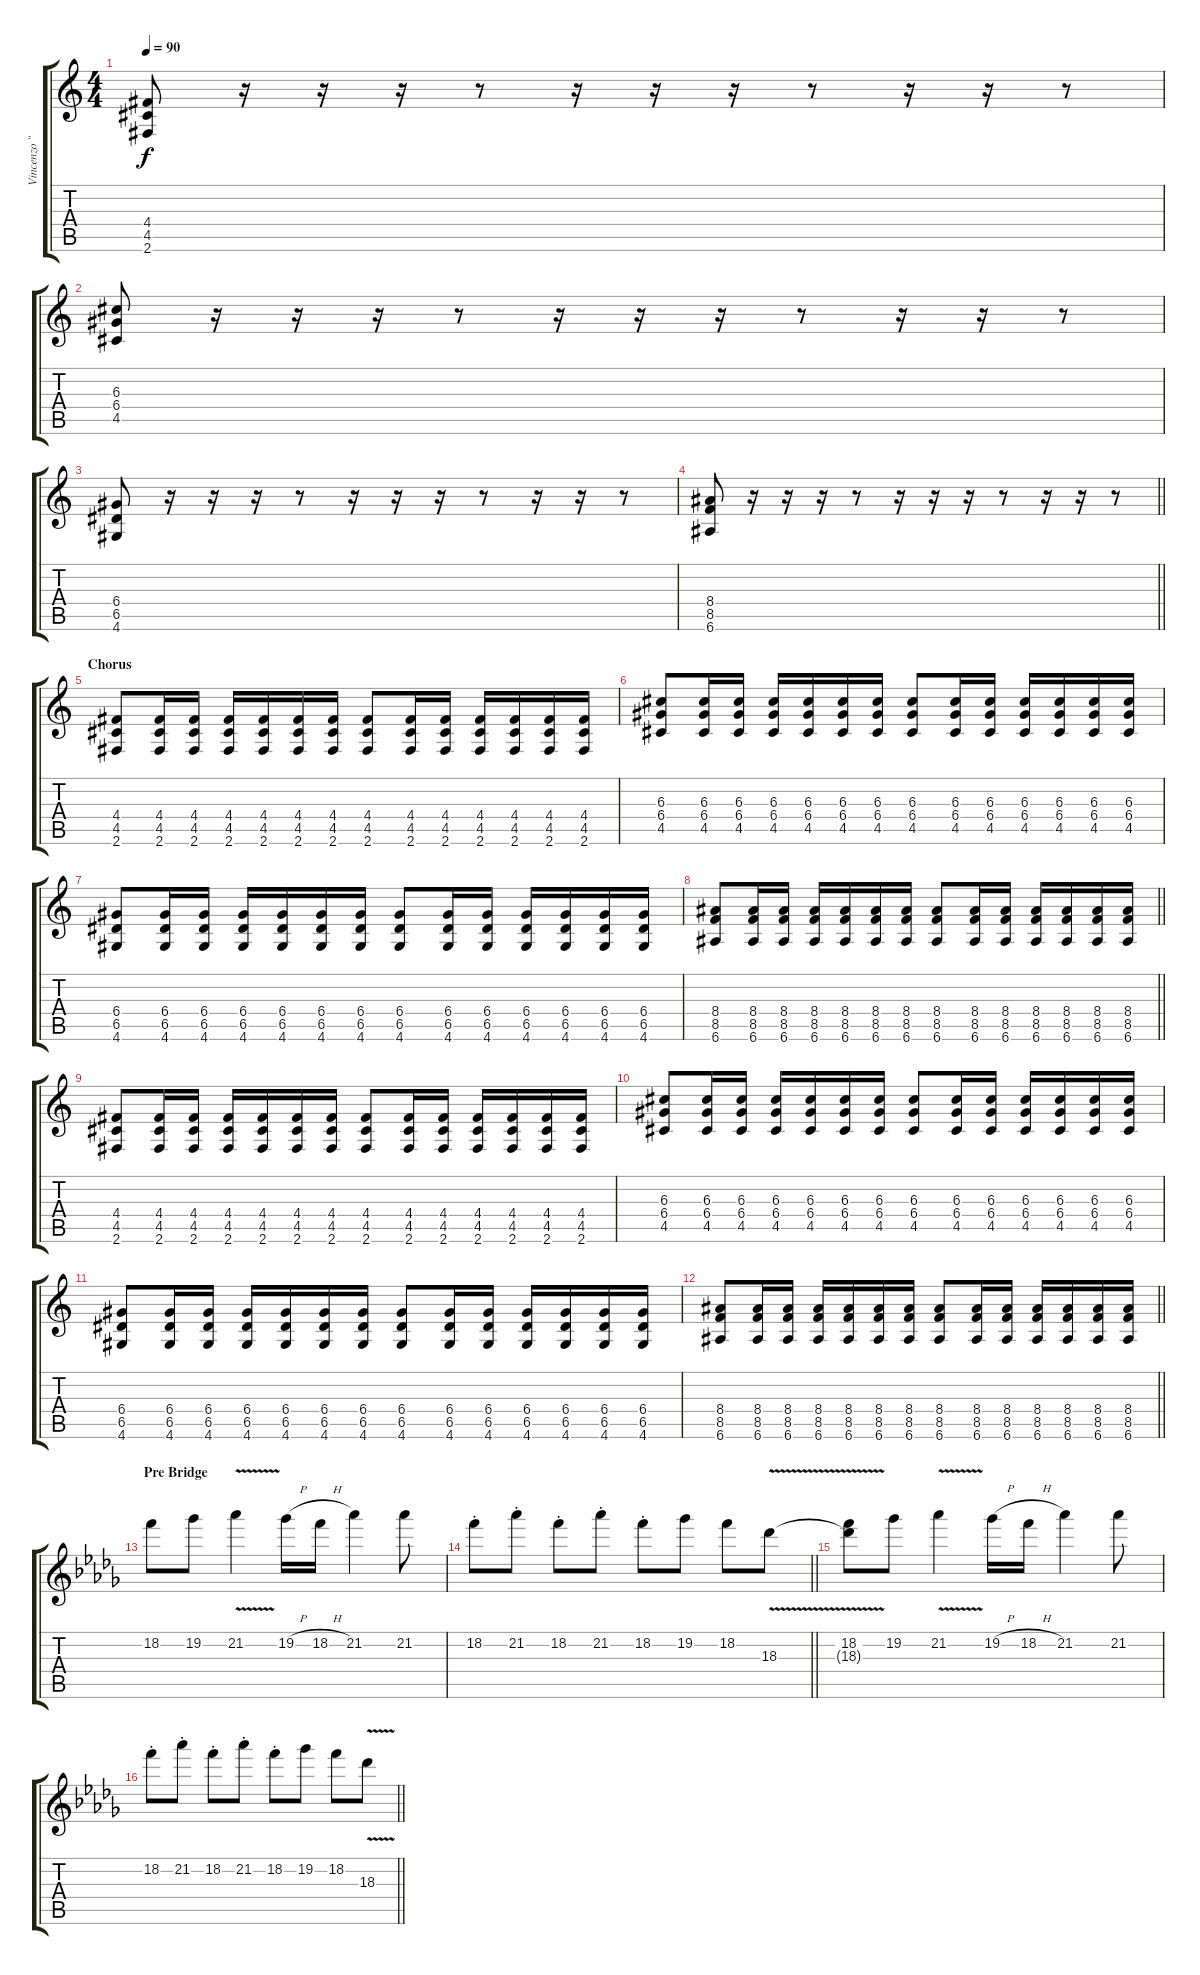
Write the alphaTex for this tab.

\track ("Vincenzo \"Vinx\" Cristi (Guitar I)" "Vincenzo \"") {instrument overdrivenguitar}
\staff {score tabs}
\tuning (E4 B3 G3 D3 A2 E2) {hide}
\ts (4 4)
\tempo 90
\clef g2
\ks c
(4.4 4.5 2.6).8{dy f} r.16 r.16 r.16 r.8 r.16 r.16 r.16 r.8 r.16 r.16 r.8 |
(6.3 6.4 4.5).8 r.16 r.16 r.16 r.8 r.16 r.16 r.16 r.8 r.16 r.16 r.8 |
(6.4 6.5 4.6).8 r.16 r.16 r.16 r.8 r.16 r.16 r.16 r.8 r.16 r.16 r.8 |
\barLineRight lightlight
(8.4 8.5 6.6).8 r.16 r.16 r.16 r.8 r.16 r.16 r.16 r.8 r.16 r.16 r.8 |
\section ("" "Chorus")
(4.4 4.5 2.6).8 (4.4 4.5 2.6).16 (4.4 4.5 2.6).16 (4.4 4.5 2.6).16 (4.4 4.5 2.6).16 (4.4 4.5 2.6).16 (4.4 4.5 2.6).16 (4.4 4.5 2.6).8 (4.4 4.5 2.6).16 (4.4 4.5 2.6).16 (4.4 4.5 2.6).16 (4.4 4.5 2.6).16 (4.4 4.5 2.6).16 (4.4 4.5 2.6).16 |
(6.3 6.4 4.5).8 (6.3 6.4 4.5).16 (6.3 6.4 4.5).16 (6.3 6.4 4.5).16 (6.3 6.4 4.5).16 (6.3 6.4 4.5).16 (6.3 6.4 4.5).16 (6.3 6.4 4.5).8 (6.3 6.4 4.5).16 (6.3 6.4 4.5).16 (6.3 6.4 4.5).16 (6.3 6.4 4.5).16 (6.3 6.4 4.5).16 (6.3 6.4 4.5).16 |
(6.4 6.5 4.6).8 (6.4 6.5 4.6).16 (6.4 6.5 4.6).16 (6.4 6.5 4.6).16 (6.4 6.5 4.6).16 (6.4 6.5 4.6).16 (6.4 6.5 4.6).16 (6.4 6.5 4.6).8 (6.4 6.5 4.6).16 (6.4 6.5 4.6).16 (6.4 6.5 4.6).16 (6.4 6.5 4.6).16 (6.4 6.5 4.6).16 (6.4 6.5 4.6).16 |
\barLineRight lightlight
(8.4 8.5 6.6).8 (8.4 8.5 6.6).16 (8.4 8.5 6.6).16 (8.4 8.5 6.6).16 (8.4 8.5 6.6).16 (8.4 8.5 6.6).16 (8.4 8.5 6.6).16 (8.4 8.5 6.6).8 (8.4 8.5 6.6).16 (8.4 8.5 6.6).16 (8.4 8.5 6.6).16 (8.4 8.5 6.6).16 (8.4 8.5 6.6).16 (8.4 8.5 6.6).16 |
(4.4 4.5 2.6).8 (4.4 4.5 2.6).16 (4.4 4.5 2.6).16 (4.4 4.5 2.6).16 (4.4 4.5 2.6).16 (4.4 4.5 2.6).16 (4.4 4.5 2.6).16 (4.4 4.5 2.6).8 (4.4 4.5 2.6).16 (4.4 4.5 2.6).16 (4.4 4.5 2.6).16 (4.4 4.5 2.6).16 (4.4 4.5 2.6).16 (4.4 4.5 2.6).16 |
(6.3 6.4 4.5).8 (6.3 6.4 4.5).16 (6.3 6.4 4.5).16 (6.3 6.4 4.5).16 (6.3 6.4 4.5).16 (6.3 6.4 4.5).16 (6.3 6.4 4.5).16 (6.3 6.4 4.5).8 (6.3 6.4 4.5).16 (6.3 6.4 4.5).16 (6.3 6.4 4.5).16 (6.3 6.4 4.5).16 (6.3 6.4 4.5).16 (6.3 6.4 4.5).16 |
(6.4 6.5 4.6).8 (6.4 6.5 4.6).16 (6.4 6.5 4.6).16 (6.4 6.5 4.6).16 (6.4 6.5 4.6).16 (6.4 6.5 4.6).16 (6.4 6.5 4.6).16 (6.4 6.5 4.6).8 (6.4 6.5 4.6).16 (6.4 6.5 4.6).16 (6.4 6.5 4.6).16 (6.4 6.5 4.6).16 (6.4 6.5 4.6).16 (6.4 6.5 4.6).16 |
\barLineRight lightlight
(8.4 8.5 6.6).8 (8.4 8.5 6.6).16 (8.4 8.5 6.6).16 (8.4 8.5 6.6).16 (8.4 8.5 6.6).16 (8.4 8.5 6.6).16 (8.4 8.5 6.6).16 (8.4 8.5 6.6).8 (8.4 8.5 6.6).16 (8.4 8.5 6.6).16 (8.4 8.5 6.6).16 (8.4 8.5 6.6).16 (8.4 8.5 6.6).16 (8.4 8.5 6.6).16 |
\section ("" "Pre Bridge")
\ks db
18.2.8 19.2.8 21.2{v}.4 19.2{h}.16 18.2{h}.16 21.2.4 21.2.8 |
\barLineRight lightlight
18.2{st}.8 21.2{st}.8 18.2{st}.8 21.2{st}.8 18.2{st}.8 19.2.8 18.2.8 18.3{v}.8 |
(18.2 18.3{t}).8 19.2.8 21.2{v}.4 19.2{h}.16 18.2{h}.16 21.2.4 21.2.8 |
\barLineRight lightlight
18.2{st}.8 21.2{st}.8 18.2{st}.8 21.2{st}.8 18.2{st}.8 19.2.8 18.2.8 18.3{v}.8
